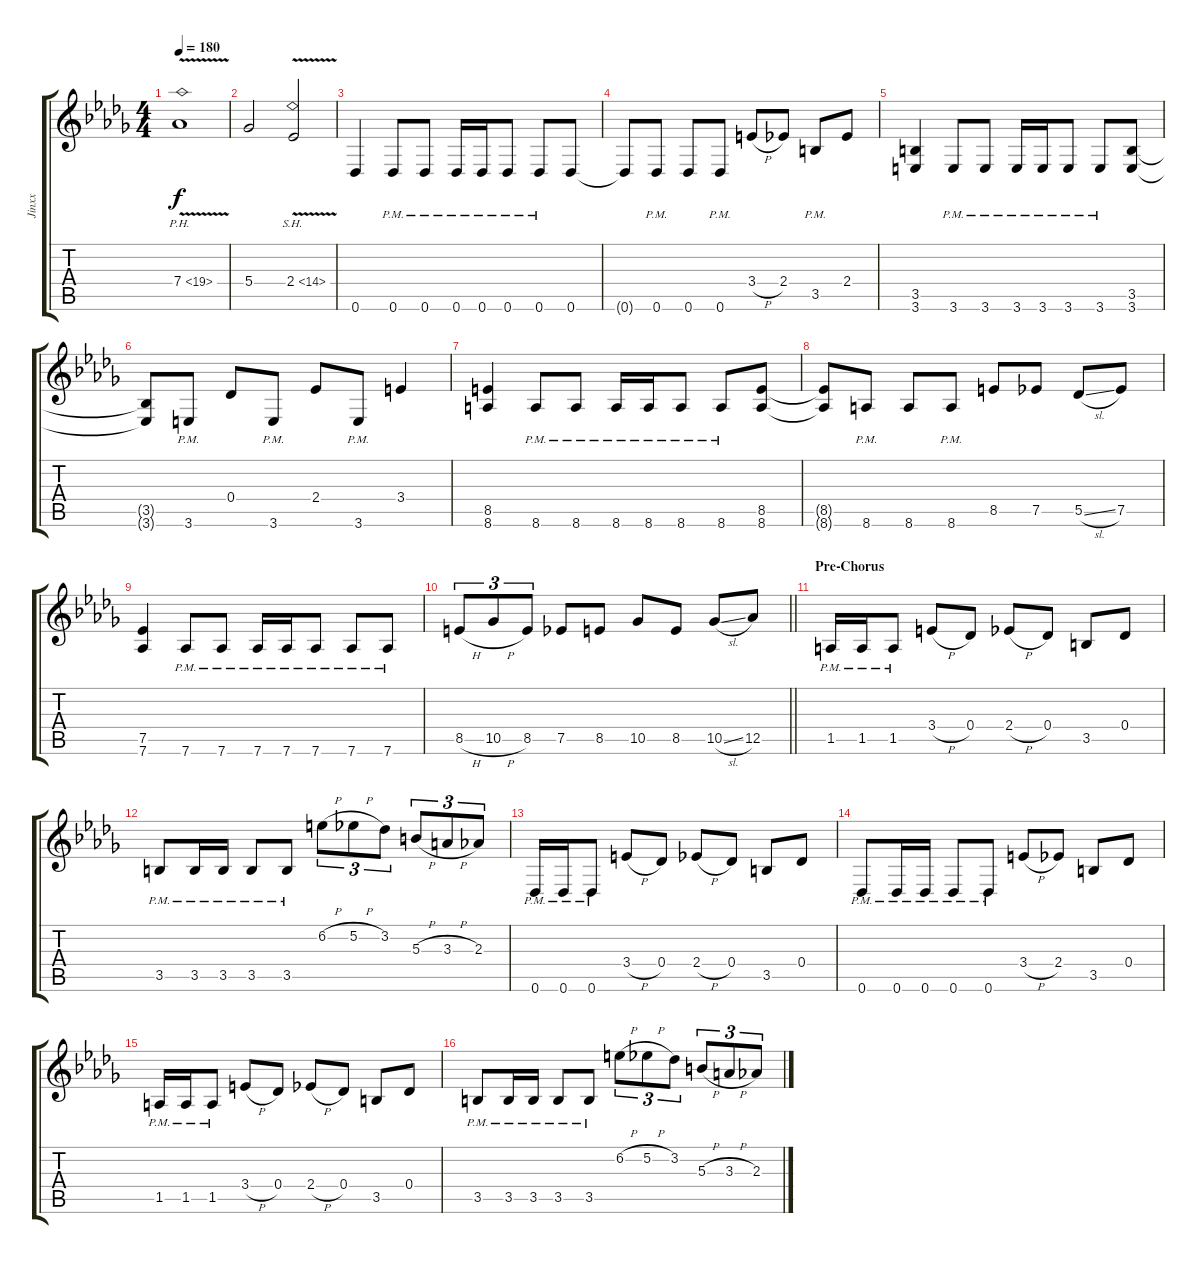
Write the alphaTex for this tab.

\track ("Jinxx" "Jinxx") {instrument distortionguitar}
\staff {score tabs}
\tuning (Eb4 Bb3 Gb3 Db3 Ab2 Db2) {hide}
\ts (4 4)
\tempo 180
\clef g2
\ks db
7.4{ph 12 v}.1{dy f} |
5.4.2 2.4{sh 12 v}.2 |
0.6.4 0.6{pm}.8 0.6{pm}.8 0.6{pm}.16 0.6{pm}.16 0.6{pm}.8 0.6{pm}.8 0.6.8 |
0.6{t}.8 0.6{pm}.8 0.6.8 0.6{pm}.8 3.4{h}.8 2.4.8 3.5{pm}.8 2.4.8 |
(3.5 3.6).4 3.6{pm}.8 3.6{pm}.8 3.6{pm}.16 3.6{pm}.16 3.6{pm}.8 3.6{pm}.8 (3.5 3.6).8 |
(3.5{t} 3.6{t}).8 3.6{pm}.8 0.4.8 3.6{pm}.8 2.4.8 3.6{pm}.8 3.4.4 |
(8.5 8.6).4 8.6{pm}.8 8.6{pm}.8 8.6{pm}.16 8.6{pm}.16 8.6{pm}.8 8.6{pm}.8 (8.5 8.6).8 |
(8.5{t} 8.6{t}).8 8.6{pm}.8 8.6.8 8.6{pm}.8 8.5.8 7.5.8 5.5{sl}.8 7.5.8 |
(7.5 7.6).4 7.6{pm}.8 7.6{pm}.8 7.6{pm}.16 7.6{pm}.16 7.6{pm}.8 7.6{pm}.8 7.6{pm}.8 |
\barLineRight lightlight
8.5{h}.8{tu (3 2)} 10.5{h}.8{tu (3 2)} 8.5.8{tu (3 2)} 7.5.8 8.5.8 10.5.8 8.5.8 10.5{sl}.8 12.5.8 |
\section ("" "Pre-Chorus")
1.5{pm}.16 1.5{pm}.16 1.5{pm}.8 3.4{h}.8 0.4.8 2.4{h}.8 0.4.8 3.5.8 0.4.8 |
3.5{pm}.8 3.5{pm}.16 3.5{pm}.16 3.5{pm}.8 3.5{pm}.8 6.2{h}.8{tu (3 2)} 5.2{h}.8{tu (3 2)} 3.2.8{tu (3 2)} 5.3{h}.8{tu (3 2)} 3.3{h}.8{tu (3 2)} 2.3.8{tu (3 2)} |
0.6{pm}.16 0.6{pm}.16 0.6{pm}.8 3.4{h}.8 0.4.8 2.4{h}.8 0.4.8 3.5.8 0.4.8 |
0.6{pm}.8 0.6{pm}.16 0.6{pm}.16 0.6{pm}.8 0.6{pm}.8 3.4{h}.8 2.4.8 3.5.8 0.4.8 |
1.5{pm}.16 1.5{pm}.16 1.5{pm}.8 3.4{h}.8 0.4.8 2.4{h}.8 0.4.8 3.5.8 0.4.8 |
3.5{pm}.8 3.5{pm}.16 3.5{pm}.16 3.5{pm}.8 3.5{pm}.8 6.2{h}.8{tu (3 2)} 5.2{h}.8{tu (3 2)} 3.2.8{tu (3 2)} 5.3{h}.8{tu (3 2)} 3.3{h}.8{tu (3 2)} 2.3.8{tu (3 2)}
